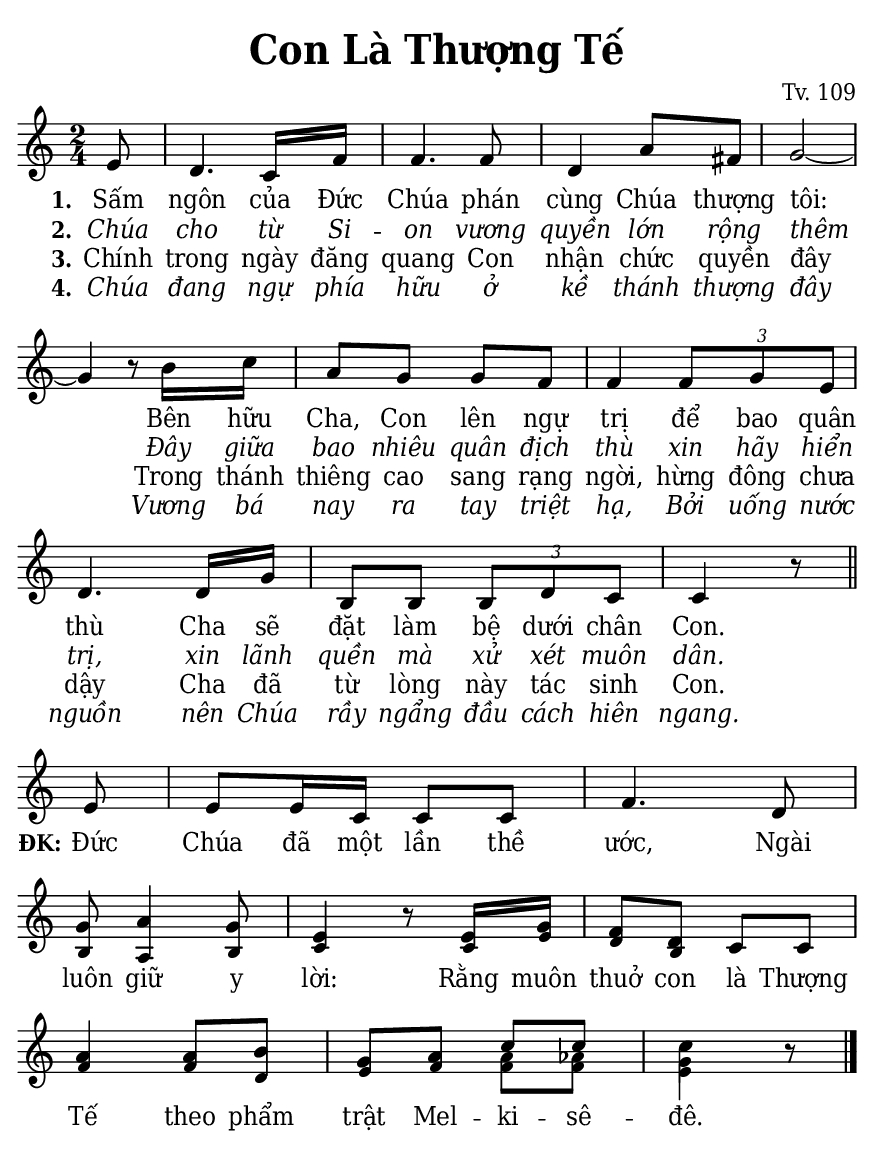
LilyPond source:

% Cài đặt chung\
\version "2.22.1"
\include "english.ly"

\header {
  title = \markup { \fontsize #1 "Con Là Thượng Tế" }
  composer = "Tv. 109"
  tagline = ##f
}

% Nhạc phiên khúc
nhacPhienKhucSop = \relative c' {
  \partial 8 e8 |
  d4. c16 f |
  f4. 8 |
  d4 a'8 fs |
  g2 ~ |
  g4 r8 b16 c |
  a8 g g f |
  f4 \tuplet 3/2 { f8 g e } |
  d4. d16 g |
  b,8 b \tuplet 3/2 { b8 d c } |
  c4 r8 \bar "||" \break
  
  e |
  e e16 c c8 c |
  f4. d8 |
  g a4 g8 |
  e4 r8 e16 g |
  f8 d c c |
  a'4 a8 b |
  g8 a c c |
  \once \stemDown c4 r8 \bar "|."
}

nhacPhienKhucAlto = \relative c' {
  r8 |
  R2*9
  r4.
  e8 |
  e e16 c c8 c |
  f4. d8 |
  b a4 b8 |
  c4 r8 c16 e |
  d8 b c c |
  f4 f8 d |
  e f <a f> <af f> |
  <g e>4 r8
}

% Lời phiên khúc
loiPhienKhucSop = \lyrics {
  <<
    {
      \set stanza = "1."
      Sấm ngôn của Đức Chúa phán cùng Chúa thượng tôi:
      Bên hữu Cha, Con lên ngự trị
      để bao quân thù Cha sẽ đặt làm bệ dưới chân Con.
    }
    \new Lyrics {
	    \set associatedVoice = "beSop"
	    \set stanza = "2."
      \override Lyrics.LyricText.font-shape = #'italic
	    Chúa cho từ Si -- on vương quyền lớn rộng thêm
	    Đây giữa bao nhiêu quân địch thù xin hãy hiển trị,
	    xin lãnh quền mà xử xét muôn dân.
    }
    \new Lyrics {
	    \set associatedVoice = "beSop"
	    \set stanza = "3."
	    Chính trong ngày đăng quang Con nhận chức quyền đây
	    Trong thánh thiêng cao sang rạng ngời,
	    hừng đông chưa dậy Cha đã từ lòng này tác sinh Con.
    }
    \new Lyrics {
	    \set associatedVoice = "beSop"
	    \set stanza = "4."
      \override Lyrics.LyricText.font-shape = #'italic
	    Chúa đang ngự phía hữu ở kề thánh thượng đây
	    Vương bá nay ra tay triệt hạ,
	    Bởi uống nước nguồn nên Chúa rầy ngẩng đầu cách hiên ngang.
    }
  >>
  \set stanza = "ĐK:"
  Đức Chúa đã một lần thề ước,
  Ngài luôn giữ y lời:
  Rằng muôn thuở con là Thượng Tế
  theo phẩm trật Mel -- ki -- sê -- đê.
}

% Dàn trang
\paper {
  #(set-paper-size "a5")
  top-margin = 3\mm
  bottom-margin = 3\mm
  left-margin = 3\mm
  right-margin = 3\mm
  indent = #0
  #(define fonts
	 (make-pango-font-tree "Deja Vu Serif Condensed"
	 		       "Deja Vu Serif Condensed"
			       "Deja Vu Serif Condensed"
			       (/ 20 20)))
  print-page-number = ##f
  system-system-spacing = #'((basic-distance . 0.1) (padding . 2.5))
}

TongNhip = {
  \key c \major \time 2/4
  \set Timing.beamExceptions = #'()
  \set Timing.baseMoment = #(ly:make-moment 1/4)
}

% Đổi kích thước nốt cho bè phụ
notBePhu =
#(define-music-function (font-size music) (number? ly:music?)
   (for-some-music
     (lambda (m)
       (if (music-is-of-type? m 'rhythmic-event)
           (begin
             (set! (ly:music-property m 'tweaks)
                   (cons `(font-size . ,font-size)
                         (ly:music-property m 'tweaks)))
             #t)
           #f))
     music)
   music)

\score {
  \new ChoirStaff <<
    \new Staff \with {
        \consists "Merge_rests_engraver"
        printPartCombineTexts = ##f
      }
      <<
      \new Voice \TongNhip \partCombine 
        \nhacPhienKhucSop
        \notBePhu -1 { \nhacPhienKhucAlto }
      \new NullVoice = beSop \nhacPhienKhucSop
      \new Lyrics \lyricsto beSop \loiPhienKhucSop
      >>
  >>
  \layout {
    \override Lyrics.LyricSpace.minimum-distance = #1.2
    \override Score.BarNumber.break-visibility = ##(#f #f #f)
    \override Score.SpacingSpanner.uniform-stretching = ##t
  } 
}
